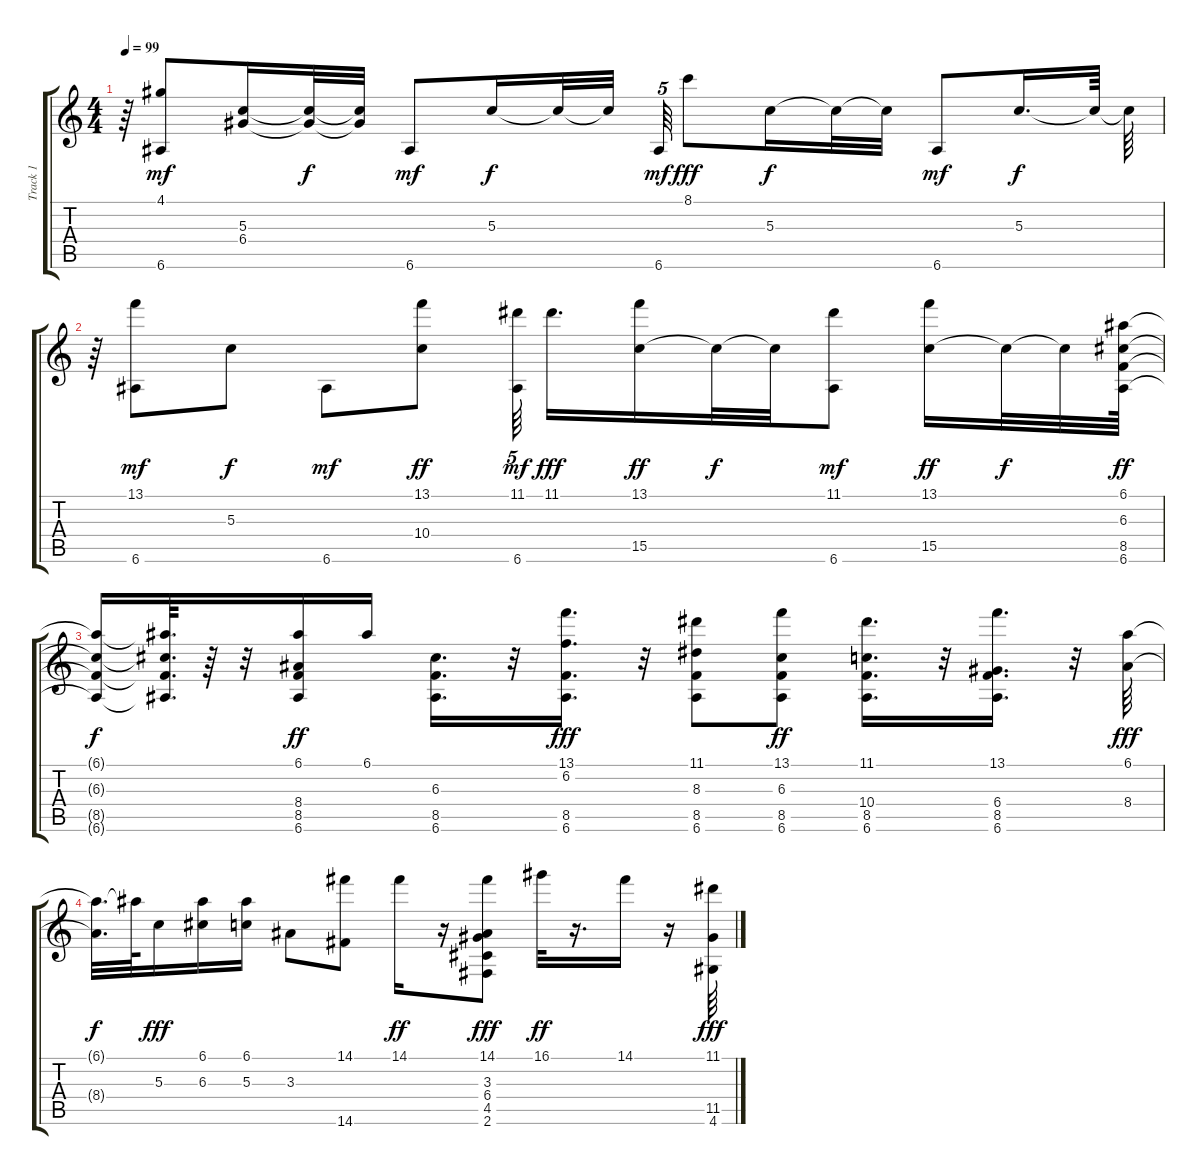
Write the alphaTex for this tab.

\track ("Track 1" "Track 1") {instrument acousticguitarsteel}
\staff {score tabs}
\tuning (E4 B3 G3 D3 A2 E2) {hide}
\ts (4 4)
\tempo 99
\clef g2
\ks c
r.64{dy f} (4.1 6.6).8{dy mf} (5.3 6.4).16 (5.3{t} 6.4{t}).32{dy f} (5.3{t} 6.4{t}).32 6.6.8{dy mf} 5.3.16{dy f} 5.3{t}.32 5.3{t}.32 6.6.64{tu (5 4) dy mf} 8.1.8{dy fff} 5.3.16{dy f} 5.3{t}.32 5.3{t}.32 6.6.8{dy mf} 5.3.16{d dy f} 5.3{t}.64 5.3{t}.64 |
r.64 (13.1 6.6).8{dy mf} 5.3.8{dy f} 6.6.8{dy mf} (13.1 10.4).8{dy ff} (11.1 6.6).64{tu (5 4) dy mf beam splitsecondary} 11.1.16{d dy fff} (13.1 15.5).16{dy ff} 15.5{t}.32{dy f} 15.5{t}.32 (11.1 6.6).8{dy mf} (13.1 15.5).16{dy ff} 15.5{t}.32{dy f} 15.5{t}.32 (6.1 6.3 8.5 6.6).64{dy ff} |
(6.1{t} 6.3{t} 8.5{t} 6.6{t}).16{dy f} (6.1{t} 6.3{t} 8.5{t} 6.6{t}).64{d} r.64 r.32 (6.1 8.4 8.5 6.6).16{dy ff} 6.1.16 (6.3 8.5 6.6).16{d} r.32 (13.1 6.2 8.5 6.6).16{d dy fff} r.32 (11.1 8.3 8.5 6.6).8 (13.1 6.3 8.5 6.6).8{dy ff} (11.1 10.4 8.5 6.6).16{d} r.32 (13.1 6.4 8.5 6.6).16{d} r.32 (6.1 8.4).64{dy fff} |
(6.1{t} 8.4{t}).32{d dy f} 6.1{t}.64 5.3.16{dy fff} (6.1 6.3).16 (6.1 5.3).16 3.3.8 (14.1 14.6).8 14.1.16{dy ff} r.16 (14.1 3.3 6.4 4.5 2.6).8{dy fff} 16.1.32{dy ff} r.16{d} 14.1.16 r.16 (11.1 11.5 4.6).64{dy fff}
